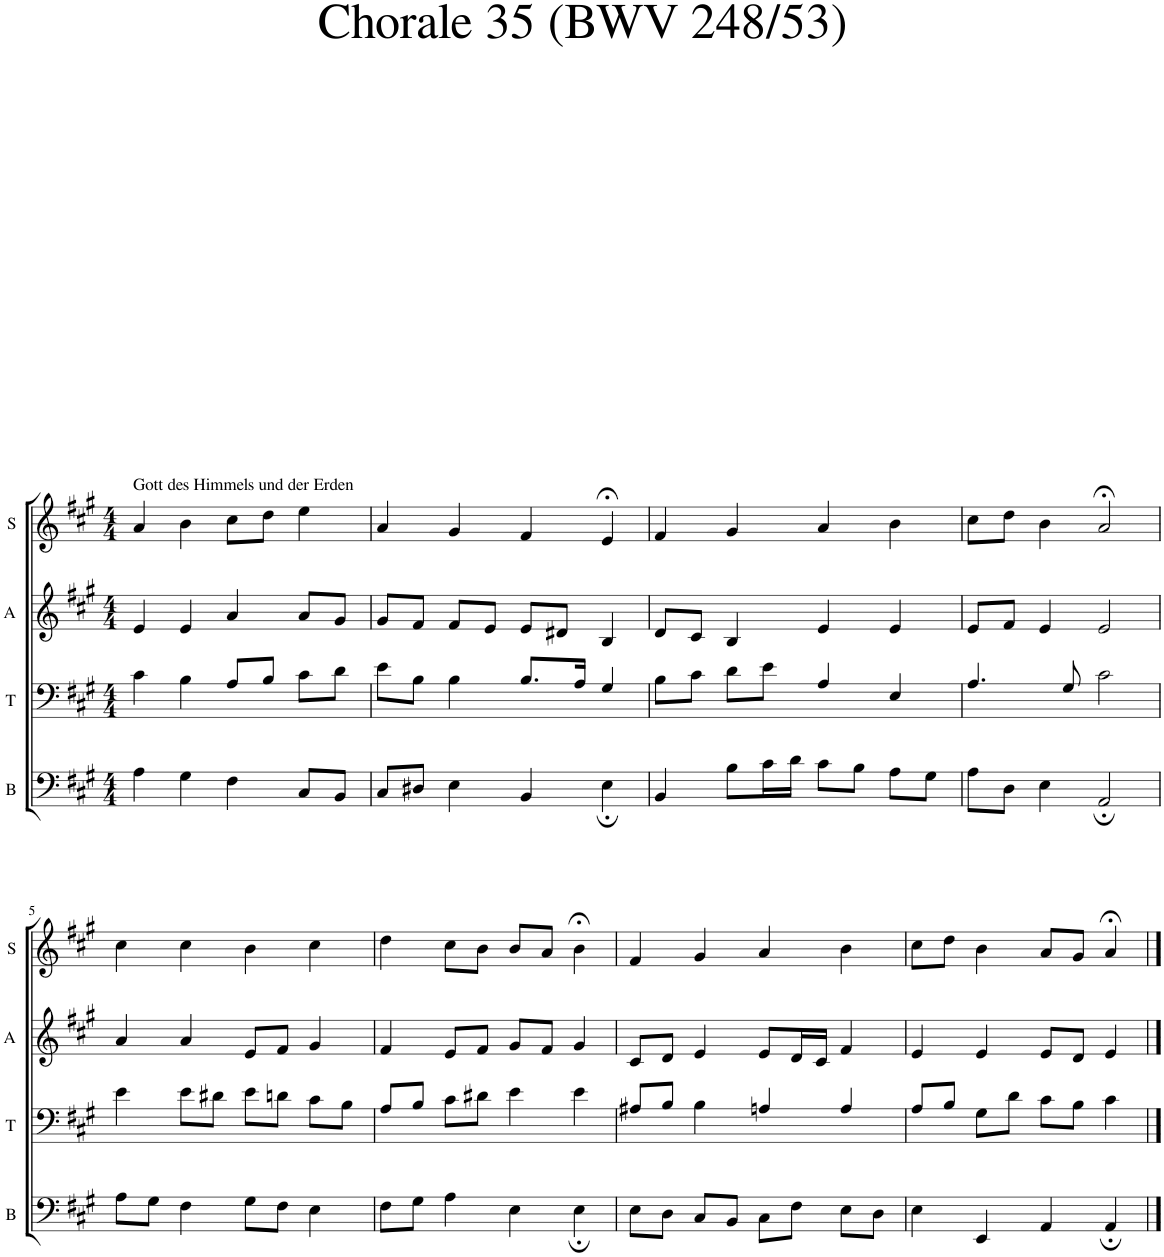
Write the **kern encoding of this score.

**kern	**kern	**kern	**kern
*part4	*part3	*part2	*part1
*staff4	*staff3	*staff2	*staff1
*I"B	*I"T	*I"A	*I"S
*I'B	*I'T	*I'A	*I'S
*clefF4	*clefF4	*clefG2	*clefG2
*k[f#c#g#]	*k[f#c#g#]	*k[f#c#g#]	*k[f#c#g#]
*M4/4	*M4/4	*M4/4	*M4/4
=1	=1	=1	=1
!	!	!	!LO:TX:a:t=Gott des Himmels und der Erden
4A\	4c#\	4e/	4a/
4G#\	4B\	4e/	4b\
4F#\	8A/L	4a/	8cc#\L
.	8B/J	.	8dd\J
8C#/L	8c#\L	8a/L	4ee\
8BB/J	8d\J	8g#/J	.
=2	=2	=2	=2
8C#/L	8e\L	8g#/L	4a/
8D#X/J	8B\J	8f#/J	.
4E\	4B\	8f#/L	4g#/
.	.	8e/J	.
4BB/	8.B/L	8e/L	4f#/
.	.	8d#X/J	.
.	16A/Jk	.	.
4E;\	4G#/	4B/	4e;</
=3	=3	=3	=3
4BB/	8B\L	8d/L	4f#/
.	8c#\J	8c#/J	.
8B\L	8d\L	4B/	4g#/
16c#\L	8e\J	.	.
16d\JJ	.	.	.
8c#\L	4A/	4e/	4a/
8B\J	.	.	.
8A\L	4E/	4e/	4b\
8G#\J	.	.	.
=4	=4	=4	=4
8A\L	4.A/	8e/L	8cc#\L
8D\J	.	8f#/J	8dd\J
4E\	.	4e/	4b\
.	8G#/	.	.
2AA;/	2c#\	2e/	2a;</
!!LO:LB:g=z
=5	=5	=5	=5
8A\L	4e\	4a/	4cc#\
8G#\J	.	.	.
4F#\	8e\L	4a/	4cc#\
.	8d#X\J	.	.
8G#\L	8e\L	8e/L	4b\
8F#\J	8dn\J	8f#/J	.
4E\	8c#\L	4g#/	4cc#\
.	8B\J	.	.
=6	=6	=6	=6
8F#\L	8A/L	4f#/	4dd\
8G#\J	8B/J	.	.
4A\	8c#\L	8e/L	8cc#\L
.	8d#X\J	8f#/J	8b\J
4E\	4e\	8g#/L	8b/L
.	.	8f#/J	8a/J
4E;\	4e\	4g#/	4b;<\
=7	=7	=7	=7
8E\L	8A#X/L	8c#/L	4f#/
8D\J	8B/J	8d/J	.
8C#/L	4B\	4e/	4g#/
8BB/J	.	.	.
8C#\L	4An/	8e/L	4a/
8F#\J	.	16d/L	.
.	.	16c#/JJ	.
8E\L	4A/	4f#/	4b\
8D\J	.	.	.
=8	=8	=8	=8
4E\	8A/L	4e/	8cc#\L
.	8B/J	.	8dd\J
4EE/	8G#\L	4e/	4b\
.	8d\J	.	.
4AA/	8c#\L	8e/L	8a/L
.	8B\J	8d/J	8g#/J
4AA;/	4c#\	4e/	4a;</
==	==	==	==
*-	*-	*-	*-
